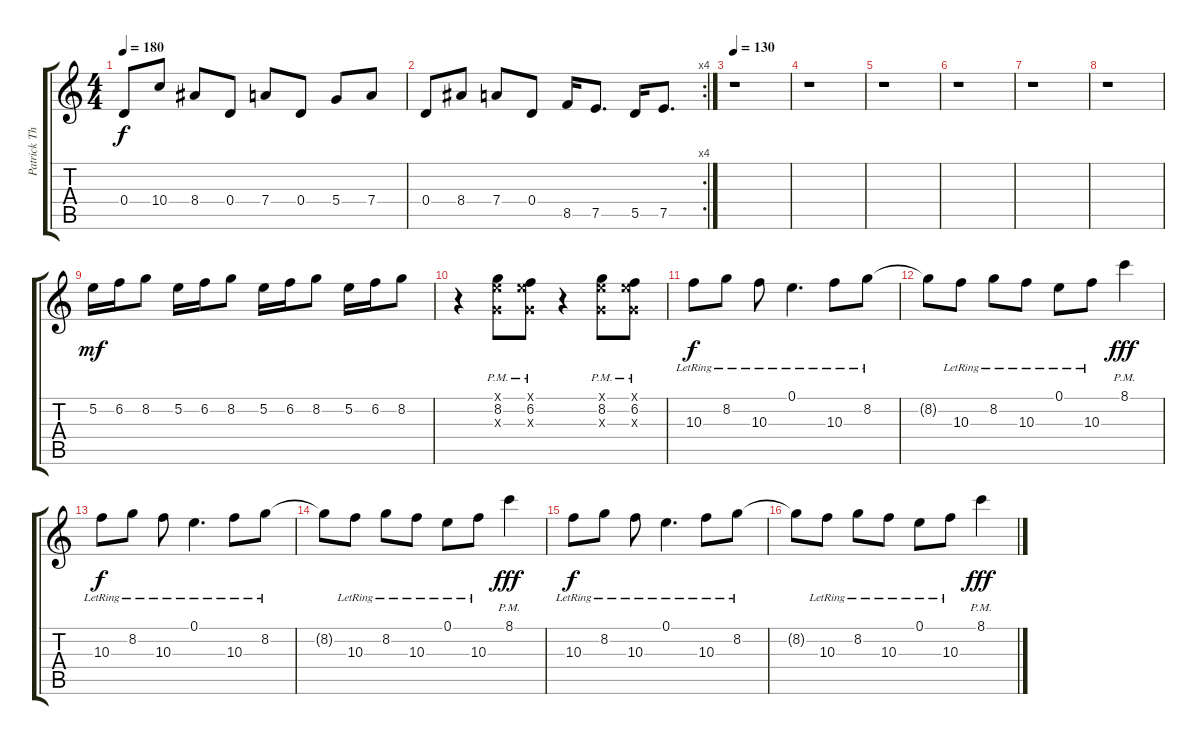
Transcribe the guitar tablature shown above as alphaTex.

\track ("Patrick Thompson - Lead Guitar" "Patrick Th") {instrument distortionguitar}
\staff {score tabs}
\tuning (E4 B3 G3 D3 A2 D2) {hide}
\ts (4 4)
\tempo 180
\clef g2
\ks c
0.4.8{dy f} 10.4.8 8.4.8 0.4.8 7.4.8 0.4.8 5.4.8 7.4.8 |
\rc 4
0.4.8 8.4.8 7.4.8 0.4.8 8.5.16 7.5.8{d} 5.5.16 7.5.8{d} |
\tempo 130
r.1 |
r.1 |
r.1 |
r.1 |
r.1 |
r.1 |
5.2.16{dy mf} 6.2.16 8.2.8 5.2.16 6.2.16 8.2.8 5.2.16 6.2.16 8.2.8 5.2.16 6.2.16 8.2.8 |
r.4 (0.1{x} 8.2{pm} 0.3{x}).8 (0.1{x} 6.2{pm} 0.3{x}).8 r.4 (0.1{x} 8.2{pm} 0.3{x}).8 (0.1{x} 6.2{pm} 0.3{x}).8 |
10.3{lr}.8{dy f} 8.2{lr}.8 10.3{lr}.8 0.1{lr}.4{d} 10.3{lr}.8 8.2{lr}.8 |
8.2{t}.8 10.3{lr}.8 8.2{lr}.8 10.3{lr}.8 0.1{lr}.8 10.3{lr}.8 8.1{pm}.4{dy fff} |
10.3{lr}.8{dy f} 8.2{lr}.8 10.3{lr}.8 0.1{lr}.4{d} 10.3{lr}.8 8.2{lr}.8 |
8.2{t}.8 10.3{lr}.8 8.2{lr}.8 10.3{lr}.8 0.1{lr}.8 10.3{lr}.8 8.1{pm}.4{dy fff} |
10.3{lr}.8{dy f} 8.2{lr}.8 10.3{lr}.8 0.1{lr}.4{d} 10.3{lr}.8 8.2{lr}.8 |
8.2{t}.8 10.3{lr}.8 8.2{lr}.8 10.3{lr}.8 0.1{lr}.8 10.3{lr}.8 8.1{pm}.4{dy fff}
